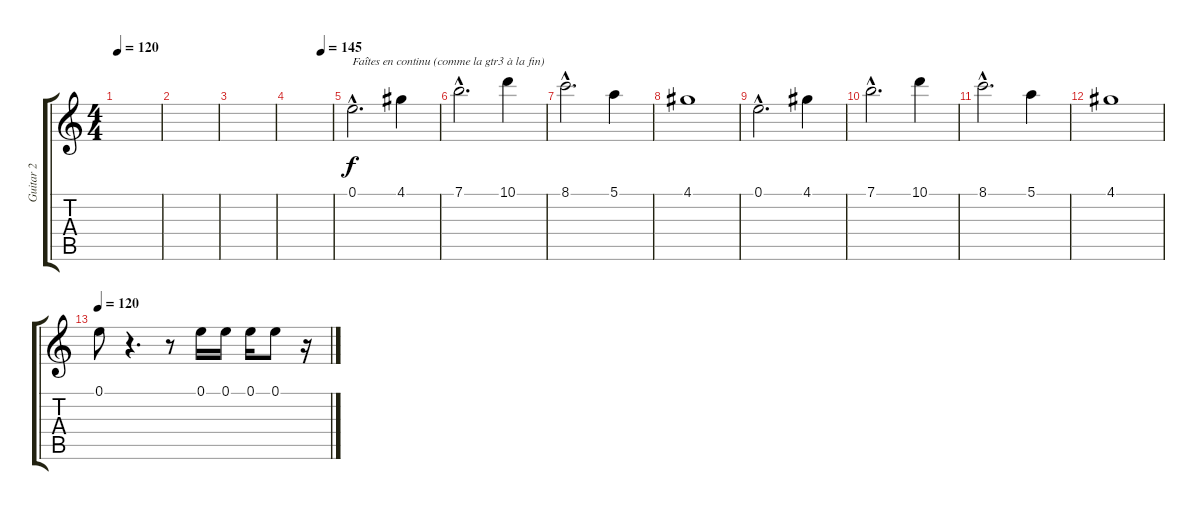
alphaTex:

\track ("Guitar 2" "Guitar 2") {instrument distortionguitar}
\staff {score tabs}
\tuning (E4 B3 G3 D3 A2 E2) {hide}
\ts (4 4)
\tempo 120
\clef g2
\ks c
|
|
|
\tempo (145 0.75)
|
0.1{hac}.2{d txt "Faîtes en continu (comme la gtr3 à la fin)"} 4.1.4 |
7.1{hac}.2{d} 10.1.4 |
8.1{hac}.2{d} 5.1.4 |
4.1.1 |
0.1{hac}.2{d} 4.1.4 |
7.1{hac}.2{d} 10.1.4 |
8.1{hac}.2{d} 5.1.4 |
4.1.1 |
\tempo 120
0.1.8 r.4{d} r.8 0.1.16 0.1.16 0.1.16 0.1.8 r.16
